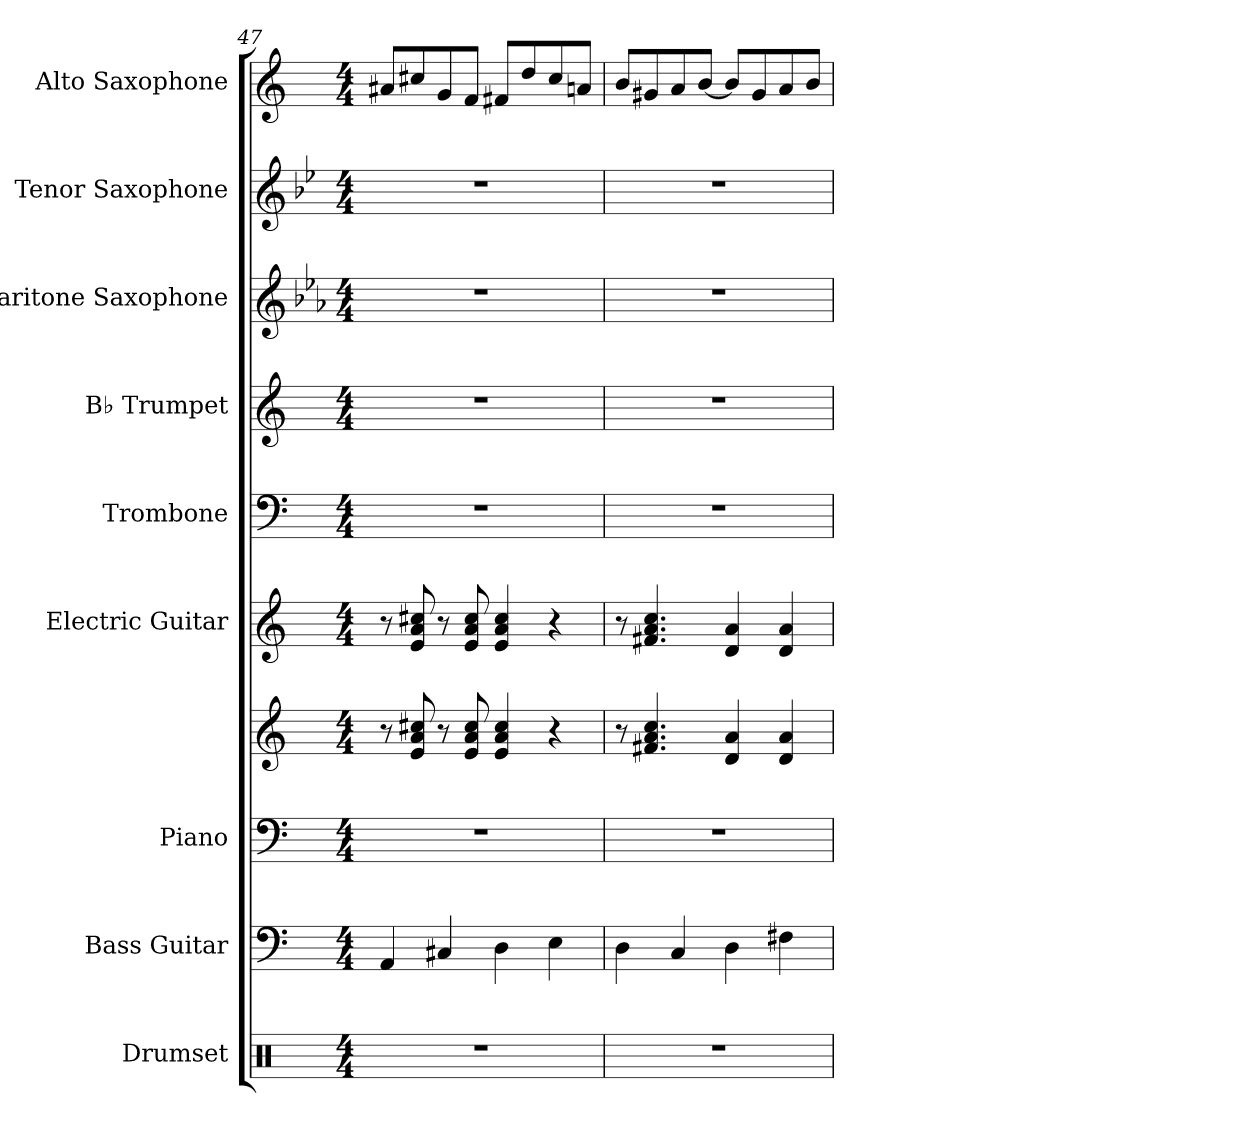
**kern	**kern	**kern	**kern	**kern	**kern	**kern	**kern	**kern	**kern
*part9	*part8	*part7	*part7	*part6	*part5	*part4	*part3	*part2	*part1
*staff10	*staff9	*staff8	*staff7	*staff6	*staff5	*staff4	*staff3	*staff2	*staff1
*I"Drumset	*I"Bass Guitar	*I"Piano	*	*I"Electric Guitar	*I"Trombone	*I"B♭ Trumpet	*I"Baritone Saxophone	*I"Tenor Saxophone	*I"Alto Saxophone
*I'D. Set	*I'B. Guit.	*I'Pno.	*	*I'El. Guit.	*I'Tbn.	*I'B♭ Tpt.	*I'Bar. Sax.	*I'T. Sax.	*I'A. Sax.
*clefX	*clefF4	*clefF4	*clefG2	*clefG2	*clefF4	*clefG2	*clefG2	*clefG2	*clefG2
*	*ITrd7c12	*	*	*	*	*ITrd1c2	*ITrd12c21	*ITrd8c14	*ITrd5c9
*k[]	*k[]	*k[]	*k[]	*k[]	*k[]	*k[b-e-]	*k[b-e-a-]	*k[b-e-]	*k[b-e-a-]
*M4/4	*M4/4	*M4/4	*M4/4	*M4/4	*M4/4	*M4/4	*M4/4	*M4/4	*M4/4
=47	=47	=47	=47	=47	=47	=47	=47	=47	=47
1r	4AAA/	1r	8r	8r	1r	1r	1r	1r	8c#X/L
.	.	.	8e/ 8a/ 8cc#X/	8e/ 8a/ 8cc#X/	.	.	.	.	8en/
.	4CC#X/	.	8r	8r	.	.	.	.	8B-/
.	.	.	8e/ 8a/ 8cc#/	8e/ 8a/ 8cc#/	.	.	.	.	8A-/J
.	4DD\	.	4e/ 4a/ 4cc#/	4e/ 4a/ 4cc#/	.	.	.	.	8An/L
.	.	.	.	.	.	.	.	.	8f/
.	4EE\	.	4r	4r	.	.	.	.	8e/
.	.	.	.	.	.	.	.	.	8cn/J
=48	=48	=48	=48	=48	=48	=48	=48	=48	=48
1r	4DD\	1r	8r	8r	1r	1r	1r	1r	8d/L
.	.	.	4.f#X/ 4.a/ 4.cc/	4.f#X/ 4.a/ 4.cc/	.	.	.	.	8Bn/
.	4CC/	.	.	.	.	.	.	.	8c/
.	.	.	.	.	.	.	.	.	[8d/J
.	4DD\	.	4d/ 4a/	4d/ 4a/	.	.	.	.	8d/L]
.	.	.	.	.	.	.	.	.	8B/
.	4FF#X\	.	4d/ 4a/	4d/ 4a/	.	.	.	.	8c/
.	.	.	.	.	.	.	.	.	8d/J
=	=	=	=	=	=	=	=	=	=
*-	*-	*-	*-	*-	*-	*-	*-	*-	*-
